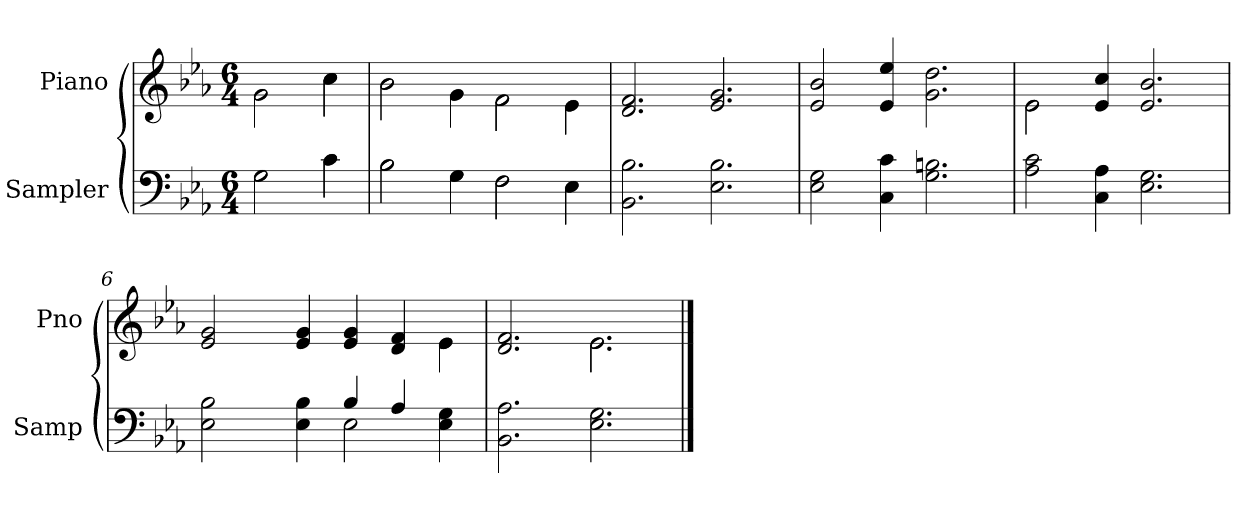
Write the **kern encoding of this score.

**kern	**kern
*part2	*part1
*staff2	*staff1
*I"Sampler	*I"Piano
*I'Samp	*I'Pno
*clefF4	*clefG2
*k[b-e-a-]	*k[b-e-a-]
*E-:	*E-:
*M6/4	*M6/4
=1	=1
*^	*^
2G\	2G	2g\	2g
4c\	4c	4cc\	4cc
=2	=2	=2	=2
2B-\	2B-	2b-\	2b-
4G\	4G	4g\	4g
2F\	2F	2f\	2f
4E-\	4E-	4e-\	4e-
*v	*v	*	*
*	*v	*v
=3	=3
2.BB- 2.B-	2.d 2.f
2.E- 2.B-	2.e- 2.g
=4	=4
2E- 2G	2e- 2b-
4C 4c	4e- 4ee-
2.G 2.Bn	2.g 2.dd
=5	=5
*	*^
2A- 2c	2e-\	2e-
4C 4A-	4e- 4cc	1ryy
2.E- 2.G	2.e- 2.b-	.
=6	=6	=6
*^	*	*
2E- 2B-	2.ryy	2e- 2g	4ryy
*	*	*v	*v
4E- 4B-	.	4e- 4g
4B-/	2E-	4e- 4g
4A-/	.	4d 4f
*	*	*^
4E- 4G	4ryy	4e-\	4e-
*v	*v	*	*
=7	=7	=7
2.BB- 2.A-	2.d 2.f	2.ryy
2.E- 2.G	2.e-\	2.e-
*	*v	*v
==	==
*-	*-
